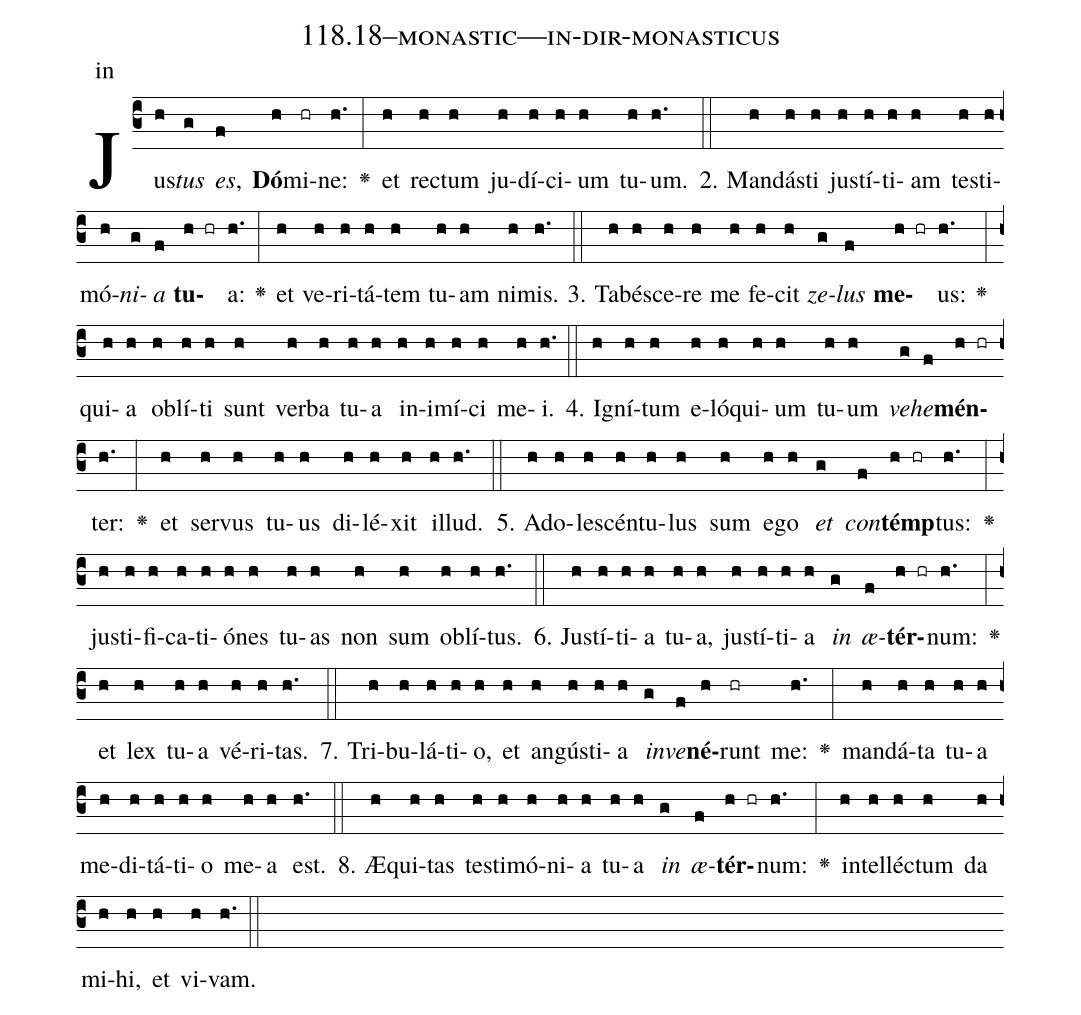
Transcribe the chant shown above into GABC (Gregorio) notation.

name: 118.18--monastic---in-dir-monasticus;
annotation: in;
%%
(c3)Jus(h)<i>tus</i>(g) <i>es</i>,(f) <b>Dó</b>(h)mi(hr)ne:(h.) <v>\greheightstar</v>(:) et(h) rec(h)tum(h) ju(h)dí(h)ci(h)um(h) tu(h)um.(h.) (::)
2. Man(h)dás(h)ti(h) jus(h)tí(h)ti(h)am(h) tes(h)ti(h)mó(h)<i>ni</i>(g)<i>a</i>(f) <b>tu</b>(h hr)a:(h.) <v>\greheightstar</v>(:) et(h) ve(h)ri(h)tá(h)tem(h) tu(h)am(h) ni(h)mis.(h.) (::)
3. Ta(h)bé(h)sce(h)re(h) me(h) fe(h)cit(h) <i>ze</i>(g)<i>lus</i>(f) <b>me</b>(h hr)us:(h.) <v>\greheightstar</v>(:) qui(h)a(h) ob(h)lí(h)ti(h) sunt(h) ver(h)ba(h) tu(h)a(h) in(h)i(h)mí(h)ci(h) me(h)i.(h.) (::)
4. I(h)gní(h)tum(h) e(h)ló(h)qui(h)um(h) tu(h)um(h) <i>ve</i>(g)<i>he</i>(f)<b>mén</b>(h hr)ter:(h.) <v>\greheightstar</v>(:) et(h) ser(h)vus(h) tu(h)us(h) di(h)lé(h)xit(h) il(h)lud.(h.) (::)
5. Ad(h)o(h)le(h)scén(h)tu(h)lus(h) sum(h) e(h)go(h) <i>et</i>(g) <i>con</i>(f)<b>témp</b>(h hr)tus:(h.) <v>\greheightstar</v>(:) jus(h)ti(h)fi(h)ca(h)ti(h)ó(h)nes(h) tu(h)as(h) non(h) sum(h) ob(h)lí(h)tus.(h.) (::)
6. Jus(h)tí(h)ti(h)a(h) tu(h)a,(h) jus(h)tí(h)ti(h)a(h) <i>in</i>(g) <i>æ</i>(f)<b>tér</b>(h hr)num:(h.) <v>\greheightstar</v>(:) et(h) lex(h) tu(h)a(h) vé(h)ri(h)tas.(h.) (::)
7. Tri(h)bu(h)lá(h)ti(h)o,(h) et(h) an(h)gús(h)ti(h)a(h) <i>in</i>(g)<i>ve</i>(f)<b>né</b>(h)runt(hr) me:(h.) <v>\greheightstar</v>(:) man(h)dá(h)ta(h) tu(h)a(h) me(h)di(h)tá(h)ti(h)o(h) me(h)a(h) est.(h.) (::)
8. Æ(h)qui(h)tas(h) tes(h)ti(h)mó(h)ni(h)a(h) tu(h)a(h) <i>in</i>(g) <i>æ</i>(f)<b>tér</b>(h hr)num:(h.) <v>\greheightstar</v>(:) in(h)tel(h)léc(h)tum(h) da(h) mi(h)hi,(h) et(h) vi(h)vam.(h.) (::)
